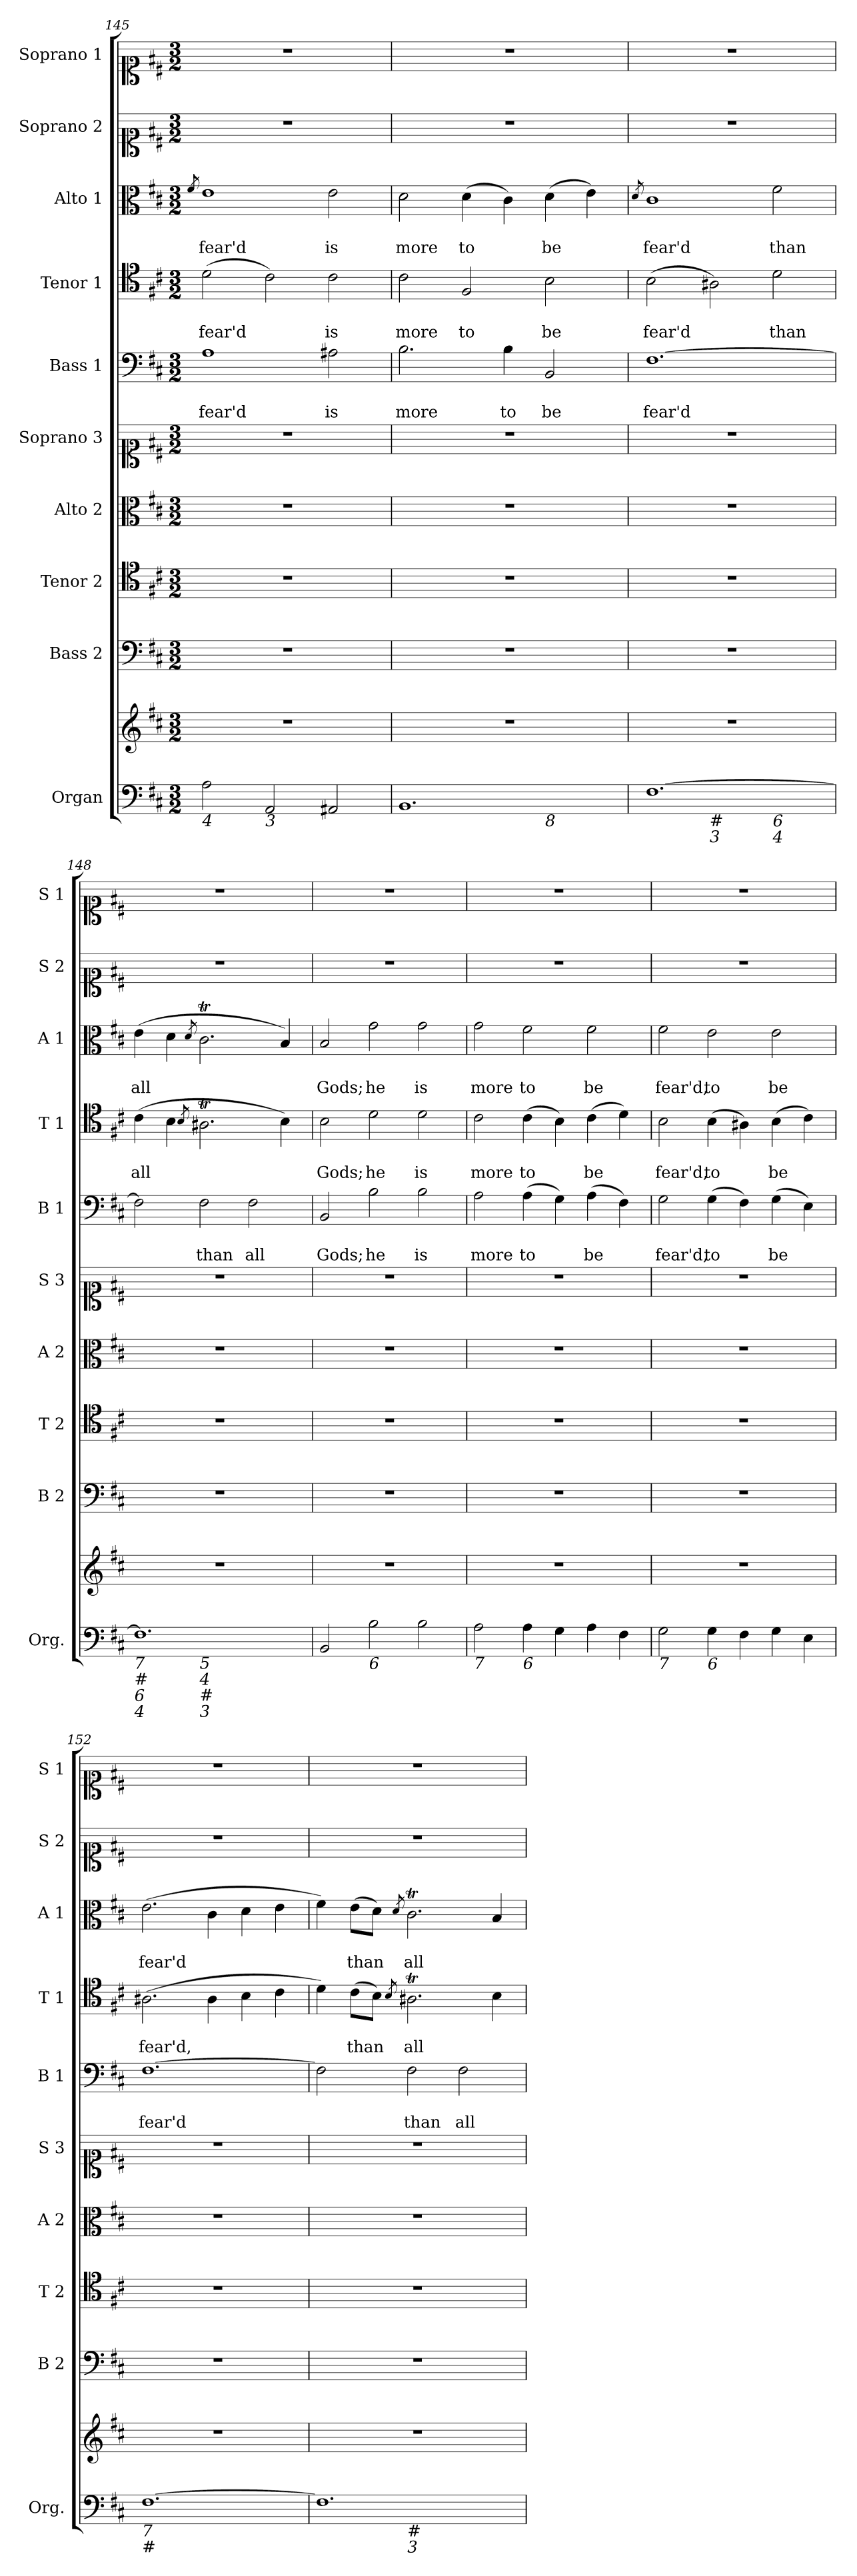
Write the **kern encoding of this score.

**kern	**kern	**kern	**kern	**kern	**kern	**kern	**text	**text	**kern	**text	**text	**kern	**text	**text	**kern	**kern
*part10	*part10	*part9	*part8	*part7	*part6	*part5	*part5	*part5	*part4	*part4	*part4	*part3	*part3	*part3	*part2	*part1
*staff11	*staff10	*staff9	*staff8	*staff7	*staff6	*staff5	*staff5	*staff5	*staff4	*staff4	*staff4	*staff3	*staff3	*staff3	*staff2	*staff1
*I"Organ	*	*I"Bass 2	*I"Tenor 2	*I"Alto 2	*I"Soprano 3	*I"Bass 1	*	*	*I"Tenor 1	*	*	*I"Alto 1	*	*	*I"Soprano 2	*I"Soprano 1
*I'Org.	*	*I'B 2	*I'T 2	*I'A 2	*I'S 3	*I'B 1	*	*	*I'T 1	*	*	*I'A 1	*	*	*I'S 2	*I'S 1
*clefF4	*clefG2	*clefF4	*clefC4	*clefC3	*clefC1	*clefF4	*	*	*clefC4	*	*	*clefC3	*	*	*clefC1	*clefC1
*k[f#c#]	*k[f#c#]	*k[f#c#]	*k[f#c#]	*k[f#c#]	*k[f#c#]	*k[f#c#]	*	*	*k[f#c#]	*	*	*k[f#c#]	*	*	*k[f#c#]	*k[f#c#]
*D:	*D:	*D:	*D:	*D:	*D:	*D:	*	*	*D:	*	*	*D:	*	*	*D:	*D:
*M3/2	*M3/2	*M3/2	*M3/2	*M3/2	*M3/2	*M3/2	*	*	*M3/2	*	*	*M3/2	*	*	*M3/2	*M3/2
=145	=145	=145	=145	=145	=145	=145	=145	=145	=145	=145	=145	=145	=145	=145	=145	=145
.	.	.	.	.	.	.	.	.	.	.	.	8qf#/	.	.	.	.
!LO:TX:b:i:t=4	!	!	!	!	!	!	!	!	!	!	!	!	!	!	!	!
!	!	!	!	!	!	!	!	!LO:LY:b	!	!	!LO:LY:b	!	!	!LO:LY:b	!	!
2A\	1.r	1.r	1.r	1.r	1.r	1A	.	fear'd	(>2d\	.	fear'd	1e	.	fear'd	1.r	1.r
!LO:TX:b:i:t=3	!	!	!	!	!	!	!	!	!	!	!	!	!	!	!	!
2AA/	.	.	.	.	.	.	.	.	2c#\)	.	.	.	.	.	.	.
!	!	!	!	!	!	!	!	!LO:LY:b	!	!	!LO:LY:b	!	!	!LO:LY:b	!	!
2AA#X/	.	.	.	.	.	2A#X\	.	is	2c#\	.	is	2e\	.	is	.	.
=146	=146	=146	=146	=146	=146	=146	=146	=146	=146	=146	=146	=146	=146	=146	=146	=146
!LO:TX:b:i:t=9	!	!	!	!	!	!	!	!	!	!	!	!	!	!	!	!
!	!	!	!	!	!	!	!	!LO:LY:b	!	!	!LO:LY:b	!	!	!LO:LY:b	!	!
*^	*	*	*	*	*	*	*	*	*	*	*	*	*	*	*	*
1.BB	1ryy	1.r	1.r	1.r	1.r	1.r	2.B\	.	more	2c#\	.	more	2d\	.	more	1.r	1.r
!	!	!	!	!	!	!	!	!	!	!	!	!LO:LY:b	!	!	!LO:LY:b	!	!
.	.	.	.	.	.	.	.	.	.	2F#/	.	to	(>4d\	.	to	.	.
!	!	!	!	!	!	!	!	!	!LO:LY:b	!	!	!	!	!	!	!	!
.	.	.	.	.	.	.	4B\	.	to	.	.	.	4c#\)	.	.	.	.
!	!LO:TX:b:i:t=8	!	!	!	!	!	!	!	!	!	!	!	!	!	!	!	!
!	!	!	!	!	!	!	!	!	!LO:LY:b	!	!	!LO:LY:b	!	!	!LO:LY:b	!	!
.	2ryy	.	.	.	.	.	2BB/	.	be	2B\	.	be	(>4d\	.	be	.	.
.	.	.	.	.	.	.	.	.	.	.	.	.	4e\)	.	.	.	.
*v	*v	*	*	*	*	*	*	*	*	*	*	*	*	*	*	*	*
=147	=147	=147	=147	=147	=147	=147	=147	=147	=147	=147	=147	=147	=147	=147	=147	=147
.	.	.	.	.	.	.	.	.	.	.	.	8qd/	.	.	.	.
!LO:TX:b:i:t=4	!	!	!	!	!	!	!	!	!	!	!	!	!	!	!	!
!	!	!	!	!	!	!	!	!LO:LY:b	!	!	!LO:LY:b	!	!	!LO:LY:b	!	!
*^	*	*	*	*	*	*	*	*	*	*	*	*	*	*	*	*
*	*^	*	*	*	*	*	*	*	*	*	*	*	*	*	*	*	*
[1.F#	2ryy	1ryy	1.r	1.r	1.r	1.r	1.r	[1.F#	.	fear'd	(>2B\	.	fear'd	1c#	.	fear'd	1.r	1.r
!	!LO:TX:b:t=#	!	!	!	!	!	!	!	!	!	!	!	!	!	!	!	!	!
!	!LO:TX:b:i:t=3	!	!	!	!	!	!	!	!	!	!	!	!	!	!	!	!	!
.	1ryy	.	.	.	.	.	.	.	.	.	2A#X\)	.	.	.	.	.	.	.
!	!	!LO:TX:b:i:t=6	!	!	!	!	!	!	!	!	!	!	!	!	!	!	!	!
!	!	!LO:TX:b:i:t=4	!	!	!	!	!	!	!	!	!	!	!	!	!	!	!	!
!	!	!	!	!	!	!	!	!	!	!	!	!	!LO:LY:b	!	!	!LO:LY:b	!	!
.	.	2ryy	.	.	.	.	.	.	.	.	2d\	.	than	2f#\	.	than	.	.
=148	=148	=148	=148	=148	=148	=148	=148	=148	=148	=148	=148	=148	=148	=148	=148	=148	=148	=148
!LO:TX:b:i:t=7	!	!	!	!	!	!	!	!	!	!	!	!	!	!	!	!	!	!
!LO:TX:b:t=#	!	!	!	!	!	!	!	!	!	!	!	!	!	!	!	!	!	!
!LO:TX:b:i:t=6	!	!	!	!	!	!	!	!	!	!	!	!	!	!	!	!	!	!
!LO:TX:b:i:t=4	!	!	!	!	!	!	!	!	!	!	!	!	!	!	!	!	!	!
!	!	!	!	!	!	!	!	!	!	!	!	!	!LO:LY:b	!	!	!LO:LY:b	!	!
*	*v	*v	*	*	*	*	*	*	*	*	*	*	*	*	*	*	*	*
1.F#]	2ryy	1.r	1.r	1.r	1.r	1.r	2F#\]	.	.	(>4c#\	.	all	(>4e\	.	all	1.r	1.r
.	.	.	.	.	.	.	.	.	.	4B\	.	.	4d\	.	.	.	.
.	.	.	.	.	.	.	.	.	.	8qB/	.	.	8qd/	.	.	.	.
!	!LO:TX:b:i:t=5	!	!	!	!	!	!	!	!	!	!	!	!	!	!	!	!
!	!LO:TX:b:i:t=4	!	!	!	!	!	!	!	!	!	!	!	!	!	!	!	!
!	!LO:TX:b:t=#	!	!	!	!	!	!	!	!	!	!	!	!	!	!	!	!
!	!LO:TX:b:i:t=3	!	!	!	!	!	!	!	!	!	!	!	!	!	!	!	!
!	!	!	!	!	!	!	!	!	!LO:LY:b	!	!	!	!	!	!	!	!
.	1ryy	.	.	.	.	.	2F#\	.	than	2.A#Xt\	.	.	2.c#t\	.	.	.	.
!	!	!	!	!	!	!	!	!	!LO:LY:b	!	!	!	!	!	!	!	!
.	.	.	.	.	.	.	2F#\	.	all	.	.	.	.	.	.	.	.
.	.	.	.	.	.	.	.	.	.	4B\)	.	.	4B/)	.	.	.	.
=149	=149	=149	=149	=149	=149	=149	=149	=149	=149	=149	=149	=149	=149	=149	=149	=149	=149
!	!	!	!	!	!	!	!	!	!LO:LY:b	!	!	!LO:LY:b	!	!	!LO:LY:b	!	!
*v	*v	*	*	*	*	*	*	*	*	*	*	*	*	*	*	*	*
2BB/	1.r	1.r	1.r	1.r	1.r	2BB/	.	Gods;	2B\	.	Gods;	2B/	.	Gods;	1.r	1.r
!LO:TX:b:i:t=6	!	!	!	!	!	!	!	!	!	!	!	!	!	!	!	!
!	!	!	!	!	!	!	!	!LO:LY:b	!	!	!LO:LY:b	!	!	!LO:LY:b	!	!
2B\	.	.	.	.	.	2B\	.	he	2d\	.	he	2g\	.	he	.	.
!	!	!	!	!	!	!	!	!LO:LY:b	!	!	!LO:LY:b	!	!	!LO:LY:b	!	!
2B\	.	.	.	.	.	2B\	.	is	2d\	.	is	2g\	.	is	.	.
!!LO:PB:g=z
=150	=150	=150	=150	=150	=150	=150	=150	=150	=150	=150	=150	=150	=150	=150	=150	=150
!LO:TX:b:i:t=7	!	!	!	!	!	!	!	!	!	!	!	!	!	!	!	!
!	!	!	!	!	!	!	!	!LO:LY:b	!	!	!LO:LY:b	!	!	!LO:LY:b	!	!
2A\	1.r	1.r	1.r	1.r	1.r	2A\	.	more	2c#\	.	more	2g\	.	more	1.r	1.r
!LO:TX:b:i:t=6	!	!	!	!	!	!	!	!	!	!	!	!	!	!	!	!
!	!	!	!	!	!	!	!	!LO:LY:b	!	!	!LO:LY:b	!	!	!LO:LY:b	!	!
4A\	.	.	.	.	.	(>4A\	.	to	(>4c#\	.	to	2f#\	.	to	.	.
4G\	.	.	.	.	.	4G\)	.	.	4B\)	.	.	.	.	.	.	.
!	!	!	!	!	!	!	!	!LO:LY:b	!	!	!LO:LY:b	!	!	!LO:LY:b	!	!
4A\	.	.	.	.	.	(>4A\	.	be	(>4c#\	.	be	2f#\	.	be	.	.
4F#\	.	.	.	.	.	4F#\)	.	.	4d\)	.	.	.	.	.	.	.
=151	=151	=151	=151	=151	=151	=151	=151	=151	=151	=151	=151	=151	=151	=151	=151	=151
!LO:TX:b:i:t=7	!	!	!	!	!	!	!	!	!	!	!	!	!	!	!	!
!	!	!	!	!	!	!	!	!LO:LY:b	!	!	!LO:LY:b	!	!	!LO:LY:b	!	!
2G\	1.r	1.r	1.r	1.r	1.r	2G\	.	fear'd,	2B\	.	fear'd,	2f#\	.	fear'd,	1.r	1.r
!LO:TX:b:i:t=6	!	!	!	!	!	!	!	!	!	!	!	!	!	!	!	!
!	!	!	!	!	!	!	!	!LO:LY:b	!	!	!LO:LY:b	!	!	!LO:LY:b	!	!
4G\	.	.	.	.	.	(>4G\	.	to	(>4B\	.	to	2e\	.	to	.	.
4F#\	.	.	.	.	.	4F#\)	.	.	4A#X\)	.	.	.	.	.	.	.
!	!	!	!	!	!	!	!	!LO:LY:b	!	!	!LO:LY:b	!	!	!LO:LY:b	!	!
4G\	.	.	.	.	.	(>4G\	.	be	(>4B\	.	be	2e\	.	be	.	.
4E\	.	.	.	.	.	4E\)	.	.	4c#\)	.	.	.	.	.	.	.
=152	=152	=152	=152	=152	=152	=152	=152	=152	=152	=152	=152	=152	=152	=152	=152	=152
!LO:TX:b:i:t=7	!	!	!	!	!	!	!	!	!	!	!	!	!	!	!	!
!LO:TX:b:t=#	!	!	!	!	!	!	!	!	!	!	!	!	!	!	!	!
!	!	!	!	!	!	!	!	!LO:LY:b	!	!	!LO:LY:b	!	!	!LO:LY:b	!	!
[1.F#	1.r	1.r	1.r	1.r	1.r	[1.F#	.	fear'd	(>2.A#X\	.	fear'd,	(>2.e\	.	fear'd	1.r	1.r
.	.	.	.	.	.	.	.	.	4A#\	.	.	4c#\	.	.	.	.
.	.	.	.	.	.	.	.	.	4B\	.	.	4d\	.	.	.	.
.	.	.	.	.	.	.	.	.	4c#\	.	.	4e\	.	.	.	.
=153	=153	=153	=153	=153	=153	=153	=153	=153	=153	=153	=153	=153	=153	=153	=153	=153
!LO:TX:b:i:t=6	!	!	!	!	!	!	!	!	!	!	!	!	!	!	!	!
!LO:TX:b:i:t=4	!	!	!	!	!	!	!	!	!	!	!	!	!	!	!	!
*^	*	*	*	*	*	*	*	*	*	*	*	*	*	*	*	*
1.F#]	2ryy	1.r	1.r	1.r	1.r	1.r	2F#\]	.	.	4d\)	.	.	4f#\)	.	.	1.r	1.r
!	!	!	!	!	!	!	!	!	!	!	!	!LO:LY:b	!	!	!LO:LY:b	!	!
.	.	.	.	.	.	.	.	.	.	(>8c#\L	.	than	(>8e\L	.	than	.	.
.	.	.	.	.	.	.	.	.	.	8B\J)	.	.	8d\J)	.	.	.	.
.	.	.	.	.	.	.	.	.	.	8qB/	.	.	8qd/	.	.	.	.
!	!LO:TX:b:t=#	!	!	!	!	!	!	!	!	!	!	!	!	!	!	!	!
!	!LO:TX:b:i:t=3	!	!	!	!	!	!	!	!	!	!	!	!	!	!	!	!
!	!	!	!	!	!	!	!	!	!LO:LY:b	!	!	!LO:LY:b	!	!	!LO:LY:b	!	!
.	1ryy	.	.	.	.	.	2F#\	.	than	2.A#Xt\	.	all	2.c#t\	.	all	.	.
!	!	!	!	!	!	!	!	!	!LO:LY:b	!	!	!	!	!	!	!	!
.	.	.	.	.	.	.	2F#\	.	all	.	.	.	.	.	.	.	.
.	.	.	.	.	.	.	.	.	.	4B\	.	.	4B/	.	.	.	.
*v	*v	*	*	*	*	*	*	*	*	*	*	*	*	*	*	*	*
=	=	=	=	=	=	=	=	=	=	=	=	=	=	=	=	=
*-	*-	*-	*-	*-	*-	*-	*-	*-	*-	*-	*-	*-	*-	*-	*-	*-
